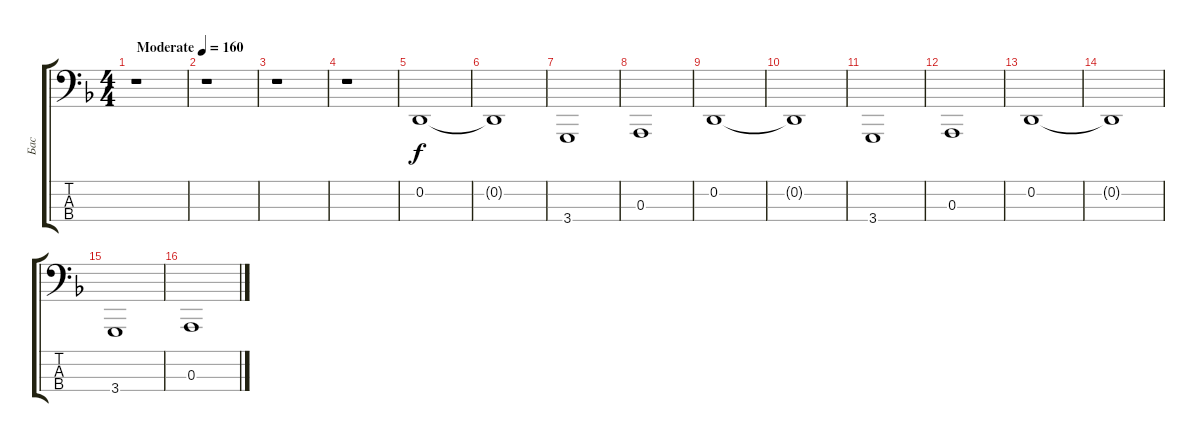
\track ("Бас" "Бас") {instrument acousticgrandpiano}
\staff {score tabs}
\tuning (G2 D2 A1 E1) {hide}
\ts (4 4)
\tempo (160 "Moderate")
\clef f4
\ks dminor
r.1{dy f instrument acousticgrandpiano} |
r.1 |
r.1 |
r.1 |
0.2.1 |
0.2{t}.1 |
3.4.1 |
0.3.1 |
0.2.1 |
0.2{t}.1 |
3.4.1 |
0.3.1 |
0.2.1 |
0.2{t}.1 |
3.4.1 |
0.3.1
